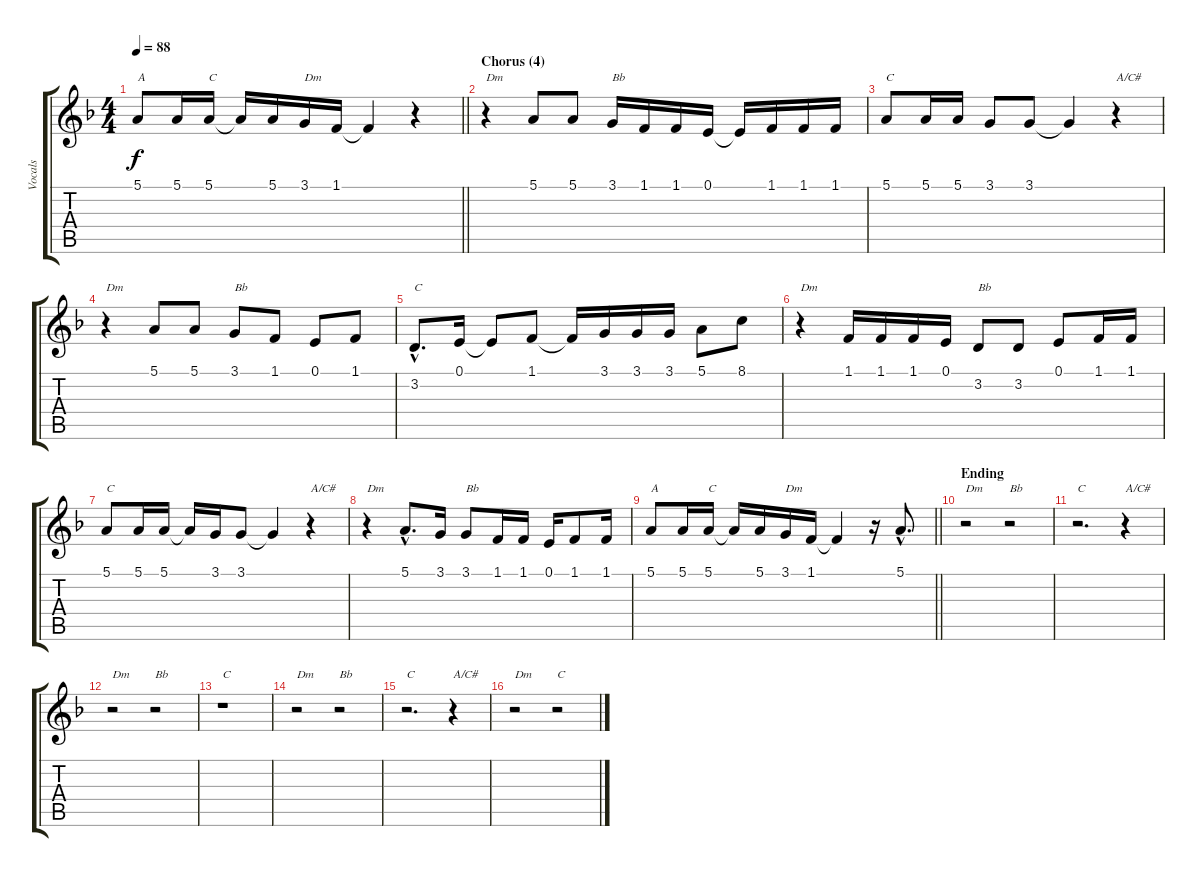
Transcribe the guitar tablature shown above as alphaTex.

\track ("Vocals" "Vocals") {instrument sopranosax}
\staff {score tabs}
\tuning (E4 B3 G3 D3 A2 E2) {hide}
\ts (4 4)
\tempo 88
\clef g2
\barLineRight lightlight
\ks dminor
5.1.8{txt "A" dy f} 5.1.16 5.1.16{txt "C"} 5.1{t}.16 5.1.16 3.1.16{txt "Dm"} 1.1.16 1.1{t}.4 r.4 |
\section ("" "Chorus (4)")
r.4{txt "Dm"} 5.1.8 5.1.8 3.1.16{txt "Bb"} 1.1.16 1.1.16 0.1.16 0.1{t}.16 1.1.16 1.1.16 1.1.16 |
5.1.8{txt "C"} 5.1.16 5.1.16 3.1.8 3.1.8 3.1{t}.4 r.4{txt "A/C#"} |
r.4{txt "Dm"} 5.1.8 5.1.8 3.1.8{txt "Bb"} 1.1.8 0.1.8 1.1.8 |
3.2{hac}.8{d txt "C"} 0.1.16 0.1{t}.8 1.1.8 1.1{t}.16 3.1.16 3.1.16 3.1.16 5.1.8 8.1.8 |
r.4{txt "Dm"} 1.1.16 1.1.16 1.1.16 0.1.16 3.2.8{txt "Bb"} 3.2.8 0.1.8 1.1.16 1.1.16 |
5.1.8{txt "C"} 5.1.16 5.1.16 5.1{t}.16 3.1.16 3.1.8 3.1{t}.4 r.4{txt "A/C#"} |
r.4{txt "Dm"} 5.1{hac}.8{d} 3.1.16 3.1.8{txt "Bb"} 1.1.16 1.1.16 0.1.16 1.1.8 1.1.16 |
\barLineRight lightlight
5.1.8{txt "A"} 5.1.16 5.1.16{txt "C"} 5.1{t}.16 5.1.16 3.1.16{txt "Dm"} 1.1.16 1.1{t}.4 r.16 5.1{hac}.8{d} |
\section ("" "Ending")
r.2{txt "Dm"} r.2{txt "Bb"} |
r.2{d txt "C"} r.4{txt "A/C#"} |
r.2{txt "Dm"} r.2{txt "Bb"} |
r.1{txt "C"} |
r.2{txt "Dm"} r.2{txt "Bb"} |
r.2{d txt "C"} r.4{txt "A/C#"} |
r.2{txt "Dm"} r.2{txt "C"}
